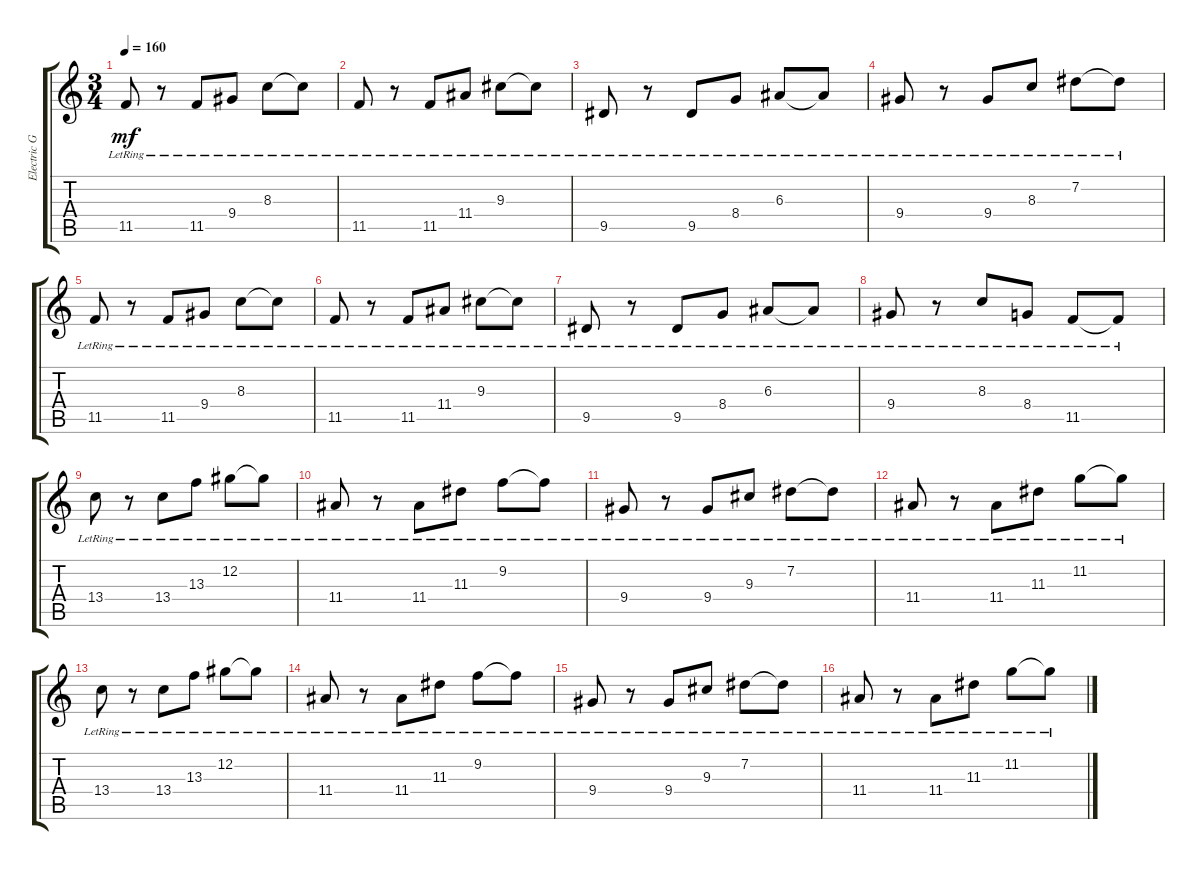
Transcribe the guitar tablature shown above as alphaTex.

\track ("Electric Guitar 1" "Electric G") {instrument distortionguitar}
\staff {score tabs}
\tuning (Db4 Ab3 E3 B2 Gb2 Db2) {hide}
\ts (3 4)
\tempo 160
\clef g2
\ks c
11.5{lr}.8{dy mf} r.8 11.5{lr}.8 9.4{lr}.8 8.3{lr}.8 8.3{lr t}.8 |
11.5{lr}.8 r.8 11.5{lr}.8 11.4{lr}.8 9.3{lr}.8 9.3{lr t}.8 |
9.5{lr}.8 r.8 9.5{lr}.8 8.4{lr}.8 6.3{lr}.8 6.3{lr t}.8 |
9.4{lr}.8 r.8 9.4{lr}.8 8.3{lr}.8 7.2{lr}.8 7.2{lr t}.8 |
11.5{lr}.8 r.8 11.5{lr}.8 9.4{lr}.8 8.3{lr}.8 8.3{lr t}.8 |
11.5{lr}.8 r.8 11.5{lr}.8 11.4{lr}.8 9.3{lr}.8 9.3{lr t}.8 |
9.5{lr}.8 r.8 9.5{lr}.8 8.4{lr}.8 6.3{lr}.8 6.3{lr t}.8 |
9.4{lr}.8 r.8 8.3{lr}.8 8.4{lr}.8 11.5{lr}.8 11.5{lr t}.8 |
13.4{lr}.8 r.8 13.4{lr}.8 13.3{lr}.8 12.2{lr}.8 12.2{lr t}.8 |
11.4{lr}.8 r.8 11.4{lr}.8 11.3{lr}.8 9.2{lr}.8 9.2{lr t}.8 |
9.4{lr}.8 r.8 9.4{lr}.8 9.3{lr}.8 7.2{lr}.8 7.2{lr t}.8 |
11.4{lr}.8 r.8 11.4{lr}.8 11.3{lr}.8 11.2{lr}.8 11.2{lr t}.8 |
13.4{lr}.8 r.8 13.4{lr}.8 13.3{lr}.8 12.2{lr}.8 12.2{lr t}.8 |
11.4{lr}.8 r.8 11.4{lr}.8 11.3{lr}.8 9.2{lr}.8 9.2{lr t}.8 |
9.4{lr}.8 r.8 9.4{lr}.8 9.3{lr}.8 7.2{lr}.8 7.2{lr t}.8 |
11.4{lr}.8 r.8 11.4{lr}.8 11.3{lr}.8 11.2{lr}.8 11.2{lr t}.8
